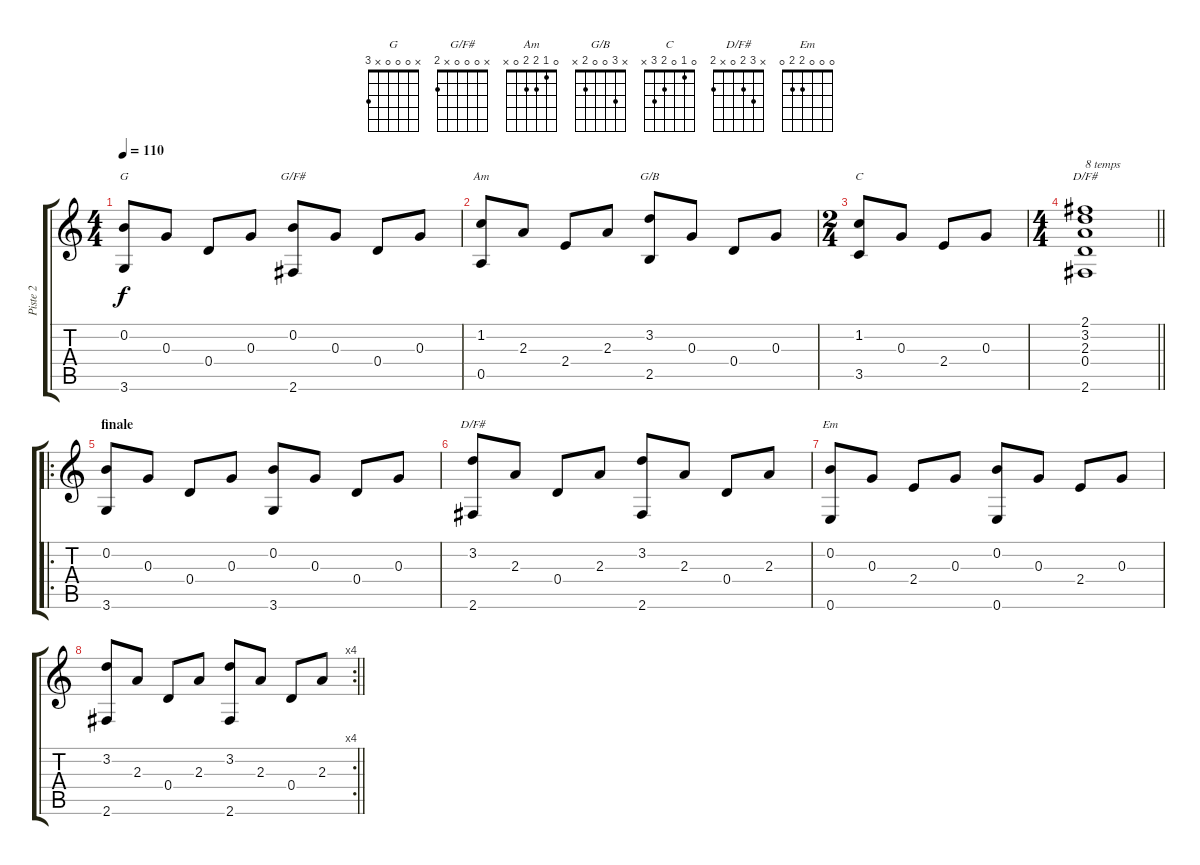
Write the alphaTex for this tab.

\track ("Piste 2" "Piste 2") {instrument acousticguitarsteel}
\staff {score tabs}
\tuning (E4 B3 G3 D3 A2 E2) {hide}
\chord ("G" x 0 0 0 x 3)
\chord ("G/F#" x 0 0 0 x 2)
\chord ("Am" 0 1 2 2 0 x)
\chord ("G/B" x 3 0 0 2 x)
\chord ("C" 0 1 0 2 3 x)
\chord ("D/F#" 2 3 2 0 0 2)
\chord ("D/F#" x 3 2 0 x 2)
\chord ("Em" 0 0 0 2 2 0)
\ts (4 4)
\tempo 110
\clef g2
\ks c
(0.2 3.6).8{ch "G" dy f} 0.3.8 0.4.8 0.3.8 (0.2 2.6).8{ch "G/F#"} 0.3.8 0.4.8 0.3.8 |
(1.2 0.5).8{ch "Am"} 2.3.8 2.4.8 2.3.8 (3.2 2.5).8{ch "G/B"} 0.3.8 0.4.8 0.3.8 |
\ts (2 4)
(1.2 3.5).8{ch "C"} 0.3.8 2.4.8 0.3.8 |
\ts (4 4)
\barLineRight lightlight
(2.1 3.2 2.3 0.4 2.6).1{ch "D/F#" txt "8 temps"} |
\ro
\section ("" "finale")
(0.2 3.6).8 0.3.8 0.4.8 0.3.8 (0.2 3.6).8 0.3.8 0.4.8 0.3.8 |
(3.2 2.6).8{ch "D/F#"} 2.3.8 0.4.8 2.3.8 (3.2 2.6).8 2.3.8 0.4.8 2.3.8 |
(0.2 0.6).8{ch "Em"} 0.3.8 2.4.8 0.3.8 (0.2 0.6).8 0.3.8 2.4.8 0.3.8 |
\rc 4
\barLineRight lightlight
(3.2 2.6).8 2.3.8 0.4.8 2.3.8 (3.2 2.6).8 2.3.8 0.4.8 2.3.8
